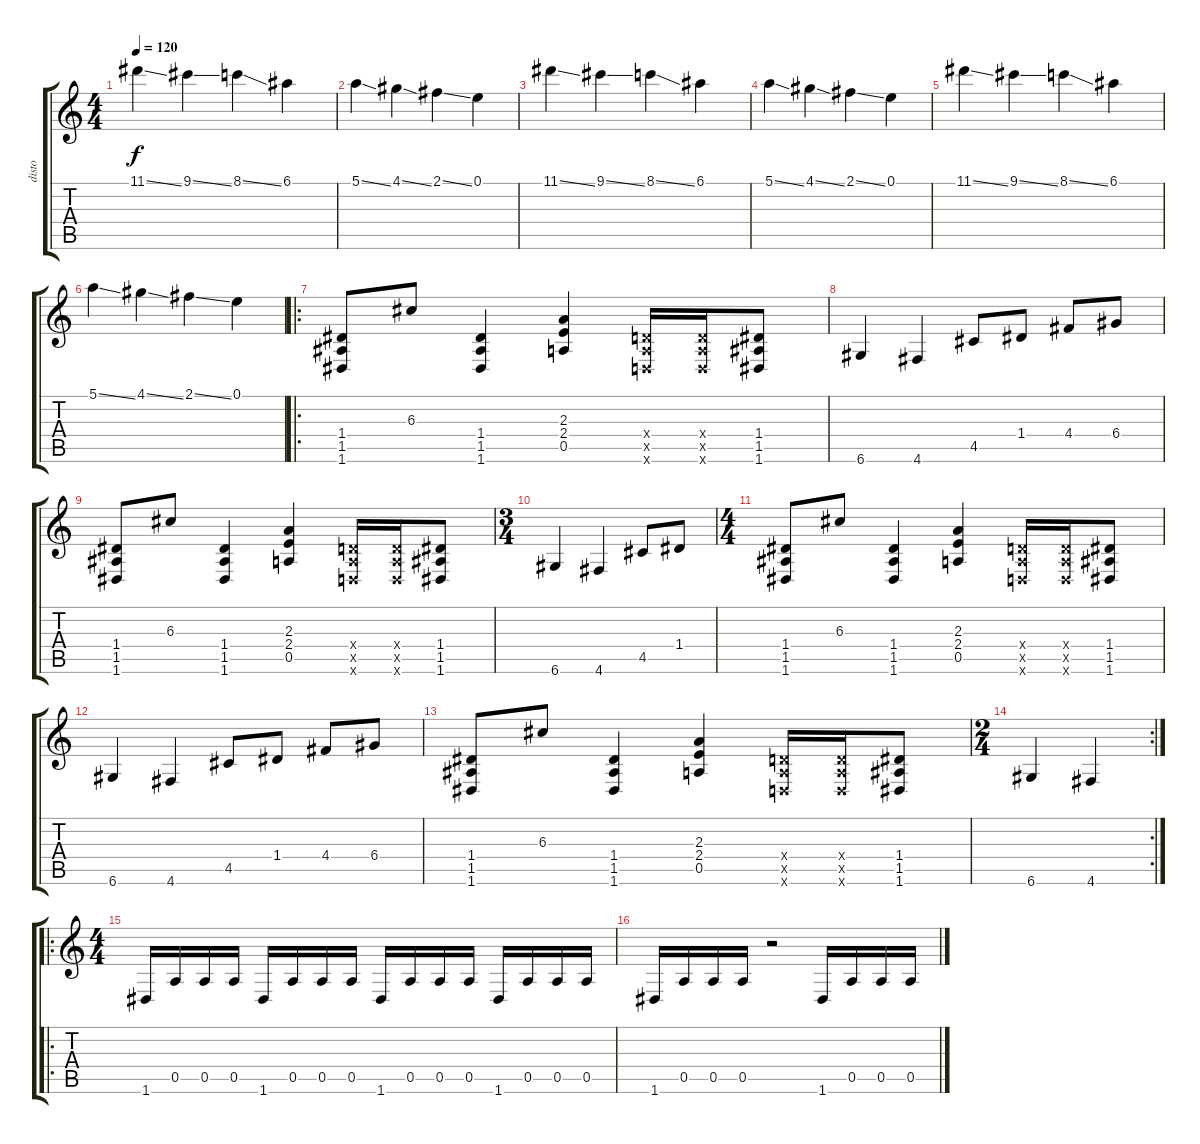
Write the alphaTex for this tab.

\track ("disto" "disto") {instrument distortionguitar}
\staff {score tabs}
\tuning (E4 B3 G3 D3 A2 D2) {hide}
\ts (4 4)
\tempo 120
\clef g2
\ks c
11.1{ss}.4{dy f} 9.1{ss}.4 8.1{ss}.4 6.1.4 |
5.1{ss}.4 4.1{ss}.4 2.1{ss}.4 0.1.4 |
11.1{ss}.4 9.1{ss}.4 8.1{ss}.4 6.1.4 |
5.1{ss}.4 4.1{ss}.4 2.1{ss}.4 0.1.4 |
11.1{ss}.4 9.1{ss}.4 8.1{ss}.4 6.1.4 |
5.1{ss}.4 4.1{ss}.4 2.1{ss}.4 0.1.4 |
\ro
(1.4 1.5 1.6).8 6.3.8 (1.4 1.5 1.6).4 (2.3 2.4 0.5).4 (0.4{x} 0.5{x} 0.6{x}).16 (0.4{x} 0.5{x} 0.6{x}).16 (1.4 1.5 1.6).8 |
6.6.4 4.6.4 4.5.8 1.4.8 4.4.8 6.4.8 |
(1.4 1.5 1.6).8 6.3.8 (1.4 1.5 1.6).4 (2.3 2.4 0.5).4 (0.4{x} 0.5{x} 0.6{x}).16 (0.4{x} 0.5{x} 0.6{x}).16 (1.4 1.5 1.6).8 |
\ts (3 4)
6.6.4 4.6.4 4.5.8 1.4.8 |
\ts (4 4)
(1.4 1.5 1.6).8 6.3.8 (1.4 1.5 1.6).4 (2.3 2.4 0.5).4 (0.4{x} 0.5{x} 0.6{x}).16 (0.4{x} 0.5{x} 0.6{x}).16 (1.4 1.5 1.6).8 |
6.6.4 4.6.4 4.5.8 1.4.8 4.4.8 6.4.8 |
(1.4 1.5 1.6).8 6.3.8 (1.4 1.5 1.6).4 (2.3 2.4 0.5).4 (0.4{x} 0.5{x} 0.6{x}).16 (0.4{x} 0.5{x} 0.6{x}).16 (1.4 1.5 1.6).8 |
\rc 2
\ts (2 4)
6.6.4 4.6.4 |
\ro
\ts (4 4)
1.6.16 0.5.16 0.5.16 0.5.16 1.6.16 0.5.16 0.5.16 0.5.16 1.6.16 0.5.16 0.5.16 0.5.16 1.6.16 0.5.16 0.5.16 0.5.16 |
1.6.16 0.5.16 0.5.16 0.5.16 r.2 1.6.16 0.5.16 0.5.16 0.5.16
